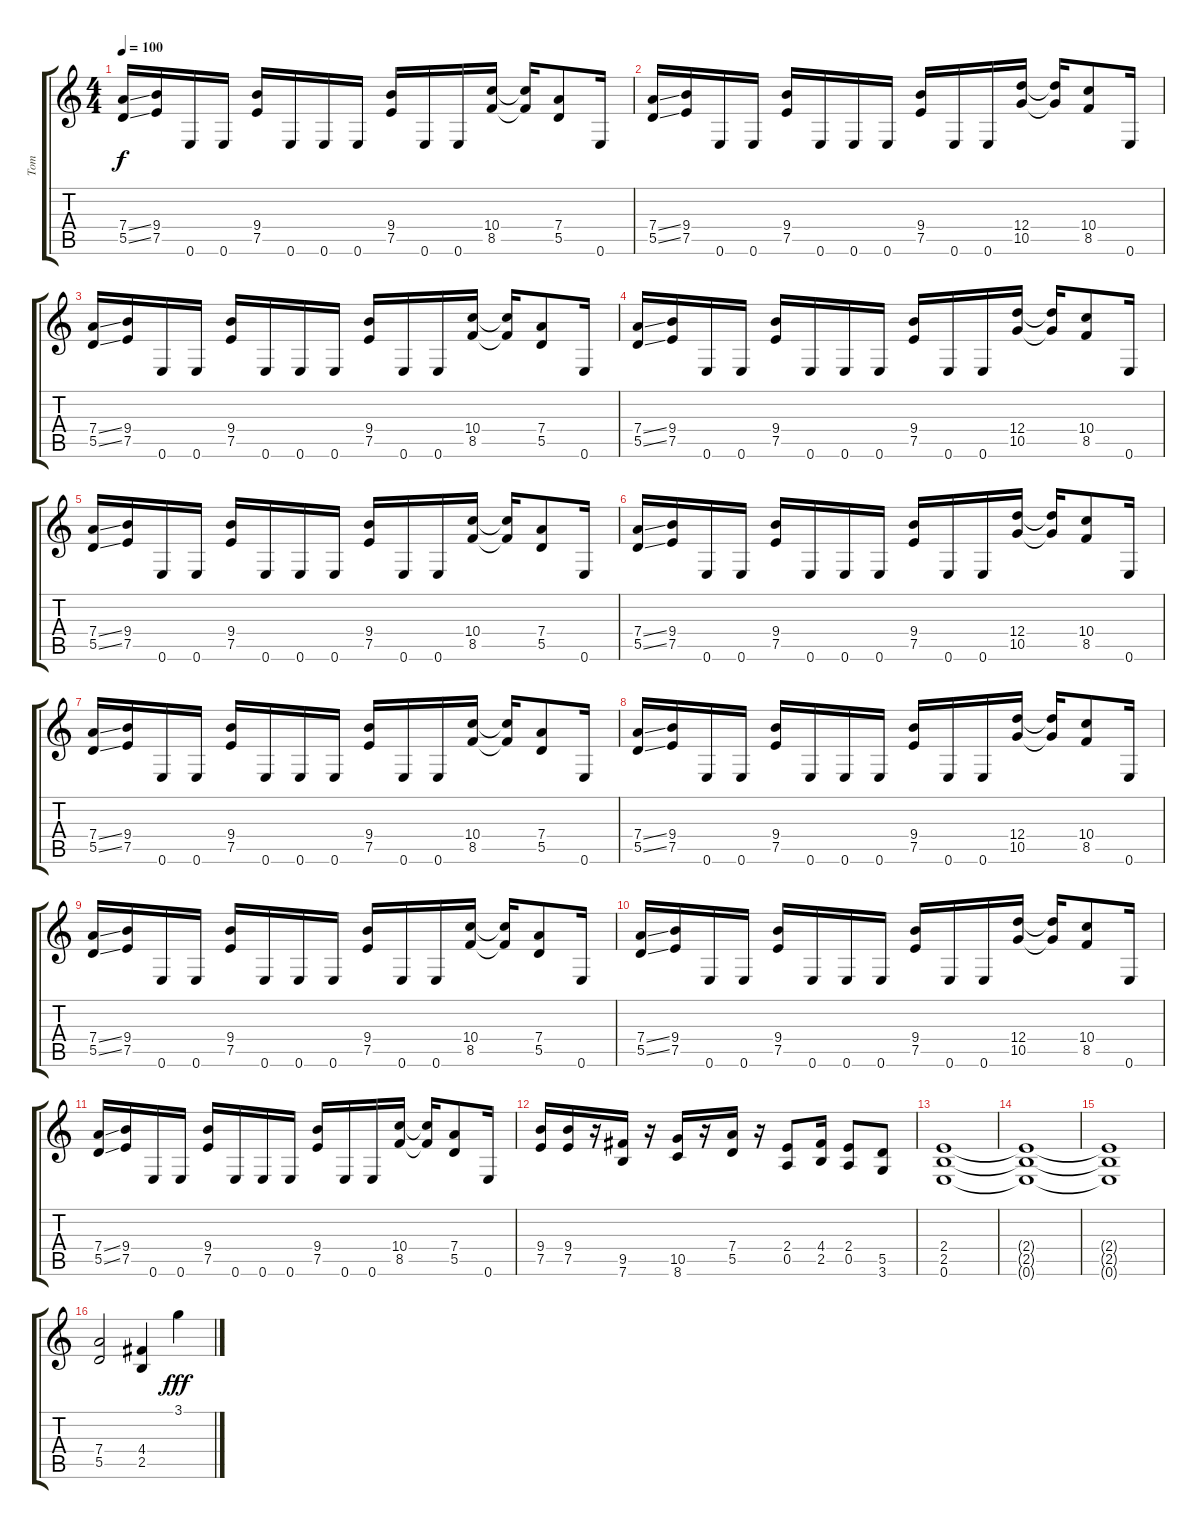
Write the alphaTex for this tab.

\track ("Tom" "Tom") {instrument distortionguitar}
\staff {score tabs}
\tuning (E4 B3 G3 D3 A2 E2) {hide}
\ts (4 4)
\tempo 100
\clef g2
\ks c
(7.4{ss} 5.5{ss}).16{dy f instrument distortionguitar} (9.4 7.5).16 0.6.16 0.6.16 (9.4 7.5).16 0.6.16 0.6.16 0.6.16 (9.4 7.5).16 0.6.16 0.6.16 (10.4 8.5).16 (10.4{t} 8.5{t}).16 (7.4 5.5).8 0.6.16 |
(7.4{ss} 5.5{ss}).16 (9.4 7.5).16 0.6.16 0.6.16 (9.4 7.5).16 0.6.16 0.6.16 0.6.16 (9.4 7.5).16 0.6.16 0.6.16 (12.4 10.5).16 (12.4{t} 10.5{t}).16 (10.4 8.5).8 0.6.16 |
(7.4{ss} 5.5{ss}).16 (9.4 7.5).16 0.6.16 0.6.16 (9.4 7.5).16 0.6.16 0.6.16 0.6.16 (9.4 7.5).16 0.6.16 0.6.16 (10.4 8.5).16 (10.4{t} 8.5{t}).16 (7.4 5.5).8 0.6.16 |
(7.4{ss} 5.5{ss}).16 (9.4 7.5).16 0.6.16 0.6.16 (9.4 7.5).16 0.6.16 0.6.16 0.6.16 (9.4 7.5).16 0.6.16 0.6.16 (12.4 10.5).16 (12.4{t} 10.5{t}).16 (10.4 8.5).8 0.6.16 |
(7.4{ss} 5.5{ss}).16 (9.4 7.5).16 0.6.16 0.6.16 (9.4 7.5).16 0.6.16 0.6.16 0.6.16 (9.4 7.5).16 0.6.16 0.6.16 (10.4 8.5).16 (10.4{t} 8.5{t}).16 (7.4 5.5).8 0.6.16 |
(7.4{ss} 5.5{ss}).16 (9.4 7.5).16 0.6.16 0.6.16 (9.4 7.5).16 0.6.16 0.6.16 0.6.16 (9.4 7.5).16 0.6.16 0.6.16 (12.4 10.5).16 (12.4{t} 10.5{t}).16 (10.4 8.5).8 0.6.16 |
(7.4{ss} 5.5{ss}).16 (9.4 7.5).16 0.6.16 0.6.16 (9.4 7.5).16 0.6.16 0.6.16 0.6.16 (9.4 7.5).16 0.6.16 0.6.16 (10.4 8.5).16 (10.4{t} 8.5{t}).16 (7.4 5.5).8 0.6.16 |
(7.4{ss} 5.5{ss}).16 (9.4 7.5).16 0.6.16 0.6.16 (9.4 7.5).16 0.6.16 0.6.16 0.6.16 (9.4 7.5).16 0.6.16 0.6.16 (12.4 10.5).16 (12.4{t} 10.5{t}).16 (10.4 8.5).8 0.6.16 |
(7.4{ss} 5.5{ss}).16 (9.4 7.5).16 0.6.16 0.6.16 (9.4 7.5).16 0.6.16 0.6.16 0.6.16 (9.4 7.5).16 0.6.16 0.6.16 (10.4 8.5).16 (10.4{t} 8.5{t}).16 (7.4 5.5).8 0.6.16 |
(7.4{ss} 5.5{ss}).16 (9.4 7.5).16 0.6.16 0.6.16 (9.4 7.5).16 0.6.16 0.6.16 0.6.16 (9.4 7.5).16 0.6.16 0.6.16 (12.4 10.5).16 (12.4{t} 10.5{t}).16 (10.4 8.5).8 0.6.16 |
(7.4{ss} 5.5{ss}).16 (9.4 7.5).16 0.6.16 0.6.16 (9.4 7.5).16 0.6.16 0.6.16 0.6.16 (9.4 7.5).16 0.6.16 0.6.16 (10.4 8.5).16 (10.4{t} 8.5{t}).16 (7.4 5.5).8 0.6.16 |
(9.4 7.5).16 (9.4 7.5).16 r.16 (9.5 7.6).16 r.16 (10.5 8.6).16 r.16 (7.4 5.5).16 r.16 (2.4 0.5).8 (4.4 2.5).16 (2.4 0.5).8 (5.5 3.6).8 |
(2.4 2.5 0.6).1 |
(2.4{t} 2.5{t} 0.6{t}).1 |
(2.4{t} 2.5{t} 0.6{t}).1 |
(7.4 5.5).2 (4.4 2.5).4 3.1.4{dy fff}
